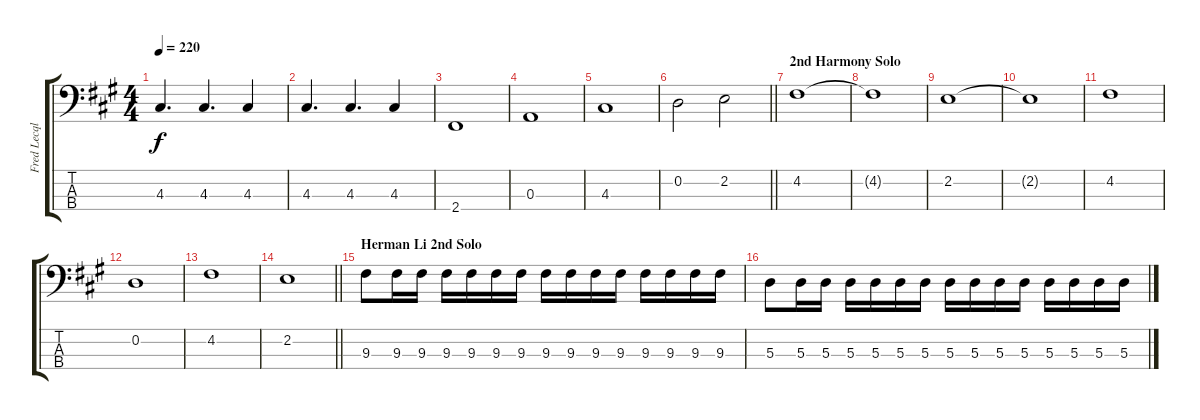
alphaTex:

\track ("Fred Lecqlerc" "Fred Lecql") {instrument electricbassfinger}
\staff {score tabs}
\tuning (G2 D2 A1 E1) {hide}
\ts (4 4)
\tempo 220
\clef f4
\ks a
4.3.4{d dy f} 4.3.4{d} 4.3.4 |
4.3.4{d} 4.3.4{d} 4.3.4 |
2.4.1 |
0.3.1 |
4.3.1 |
\barLineRight lightlight
0.2.2 2.2.2 |
\section ("" "2nd Harmony Solo")
4.2.1 |
4.2{t}.1 |
2.2.1 |
2.2{t}.1 |
4.2.1 |
0.2.1 |
4.2.1 |
\barLineRight lightlight
2.2.1 |
\section ("" "Herman Li 2nd Solo")
9.3.8 9.3.16 9.3.16 9.3.16 9.3.16 9.3.16 9.3.16 9.3.16 9.3.16 9.3.16 9.3.16 9.3.16 9.3.16 9.3.16 9.3.16 |
5.3.8 5.3.16 5.3.16 5.3.16 5.3.16 5.3.16 5.3.16 5.3.16 5.3.16 5.3.16 5.3.16 5.3.16 5.3.16 5.3.16 5.3.16
